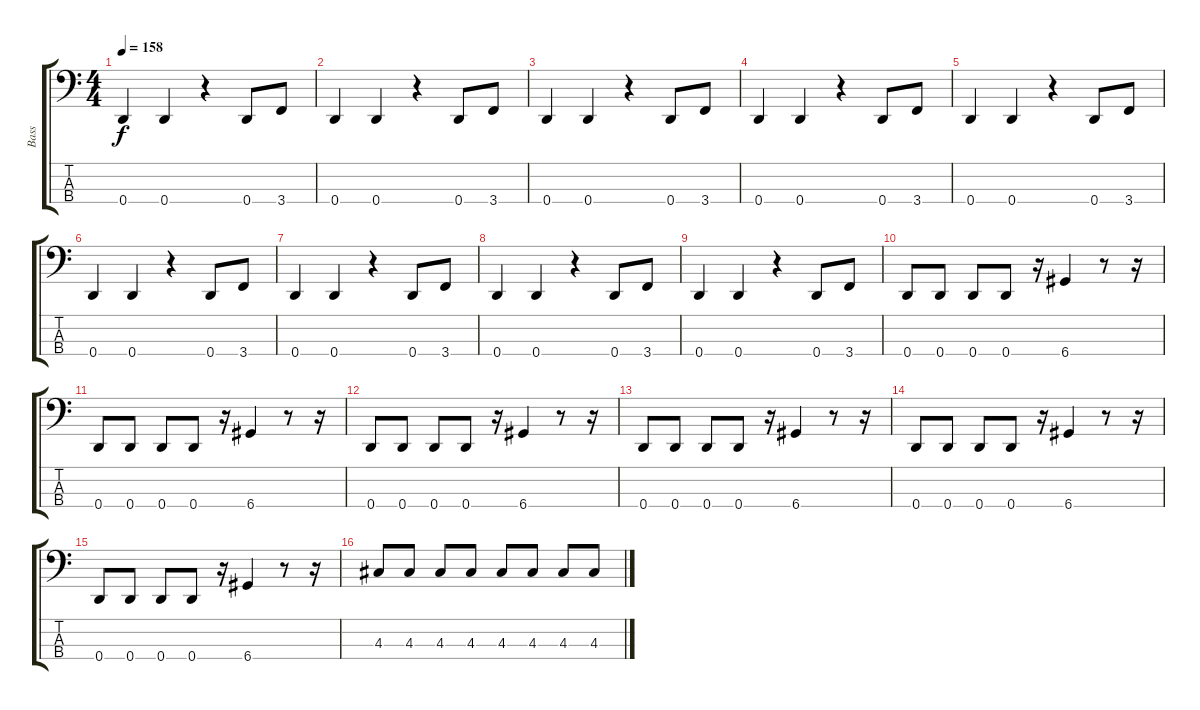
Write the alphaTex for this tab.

\track ("Bass" "Bass") {instrument electricbasspick}
\staff {score tabs}
\tuning (G2 D2 A1 D1) {hide}
\ts (4 4)
\tempo 158
\clef f4
\ks c
0.4.4{dy f} 0.4.4 r.4 0.4.8 3.4.8 |
0.4.4 0.4.4 r.4 0.4.8 3.4.8 |
0.4.4 0.4.4 r.4 0.4.8 3.4.8 |
0.4.4 0.4.4 r.4 0.4.8 3.4.8 |
0.4.4 0.4.4 r.4 0.4.8 3.4.8 |
0.4.4 0.4.4 r.4 0.4.8 3.4.8 |
0.4.4 0.4.4 r.4 0.4.8 3.4.8 |
0.4.4 0.4.4 r.4 0.4.8 3.4.8 |
0.4.4 0.4.4 r.4 0.4.8 3.4.8 |
0.4.8 0.4.8 0.4.8 0.4.8 r.16 6.4.4 r.8 r.16 |
0.4.8 0.4.8 0.4.8 0.4.8 r.16 6.4.4 r.8 r.16 |
0.4.8 0.4.8 0.4.8 0.4.8 r.16 6.4.4 r.8 r.16 |
0.4.8 0.4.8 0.4.8 0.4.8 r.16 6.4.4 r.8 r.16 |
0.4.8 0.4.8 0.4.8 0.4.8 r.16 6.4.4 r.8 r.16 |
0.4.8 0.4.8 0.4.8 0.4.8 r.16 6.4.4 r.8 r.16 |
4.3.8 4.3.8 4.3.8 4.3.8 4.3.8 4.3.8 4.3.8 4.3.8
